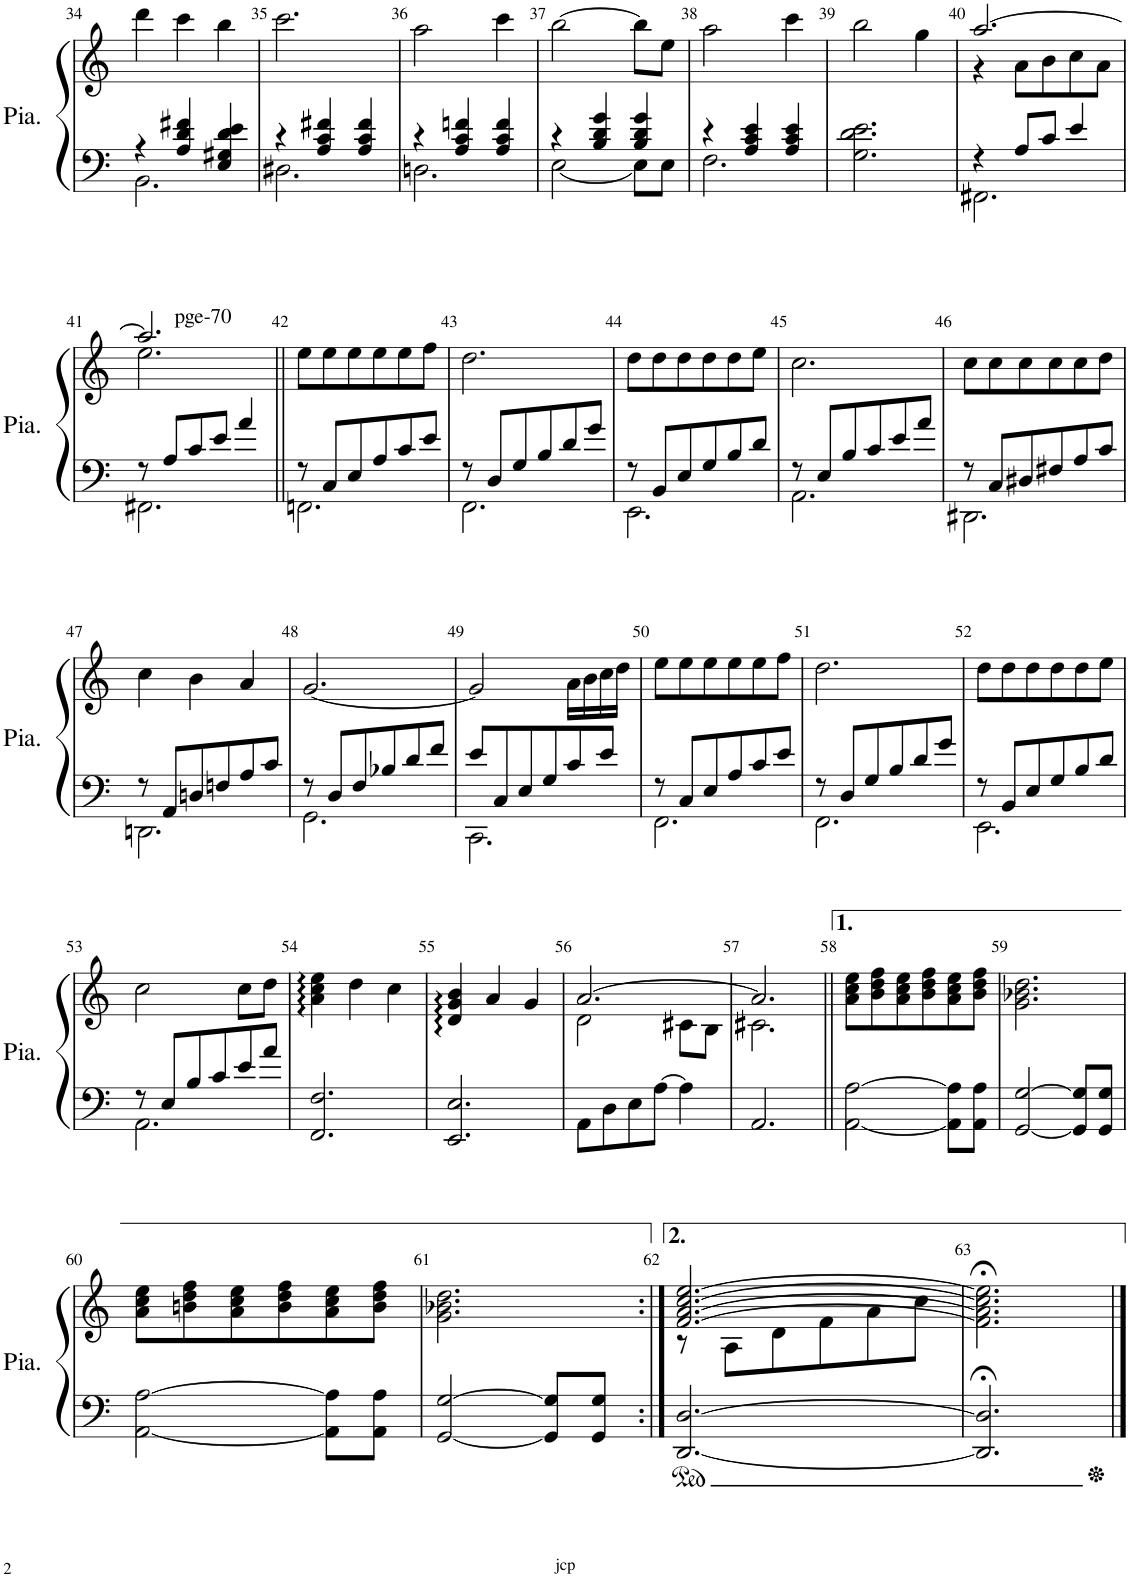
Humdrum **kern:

**kern	**kern
*part1	*part1
*staff2	*staff1
*I"Piano	*
*I'Pia.	*
!!LO:PB:g=z
*clefF4	*clefG2
*k[]	*k[]
*M3/4	*M3/4
=34	=34
*^	*
4r	2.BB\	4ddd\
4A/ 4d/ 4f#X/	.	4ccc\
4E/ 4G#X/ 4d/ 4e/	.	4bb\
=35	=35	=35
4r	2.D#X\	2.ccc\
4A/ 4c/ 4f#X/	.	.
4A/ 4c/ 4f#/	.	.
=36	=36	=36
4r	2.Dn\	2aa\
4A/ 4c/ 4fn/	.	.
4A/ 4c/ 4f/	.	4ccc\
=37	=37	=37
4r	[2E\	[2bb\
4B/ 4d/ 4g/	.	.
4B/ 4d/ 4g/	8E\L]	8bb\L]
.	8E\J	8ee\J
=38	=38	=38
4r	2.F\	2aa\
4A/ 4c/ 4e/	.	.
4A/ 4c/ 4e/	.	4ccc\
*v	*v	*
=39	=39
2.G\ 2.d\ 2.e\	2bb\
.	4gg\
=40	=40
*^	*^
4r	2.FF#X\	[2.aa/	4r
8A/L	.	.	8a\L
8c/J	.	.	8b\
4e/	.	.	8cc\
.	.	.	8a\J
!!LO:LB:g=z	!!
=41	=41	=41	=41
!	!	!LO:TX:a:t=pge-70	!
8r	2.FF#X\	2.aa/]	2.ee\
8A/L	.	.	.
8c/	.	.	.
8e/J	.	.	.
4a/	.	.	.
*	*	*v	*v
=42||	=42||	=42||
8r	2.FFn\	8ee\L
8C/L	.	8ee\
8E/	.	8ee\
8A/	.	8ee\
8c/	.	8ee\
8e/J	.	8ff\J
=43	=43	=43
8r	2.FF\	2.dd\
8D/L	.	.
8G/	.	.
8B/	.	.
8d/	.	.
8g/J	.	.
=44	=44	=44
8r	2.EE\	8dd\L
8BB/L	.	8dd\
8E/	.	8dd\
8G/	.	8dd\
8B/	.	8dd\
8d/J	.	8ee\J
=45	=45	=45
8r	2.AA\	2.cc\
8E/L	.	.
8B/	.	.
8c/	.	.
8e/	.	.
8a/J	.	.
=46	=46	=46
8r	2.DD#X\	8cc\L
8C/L	.	8cc\
8D#X/	.	8cc\
8F#X/	.	8cc\
8A/	.	8cc\
8c/J	.	8dd\J
!!LO:LB:g=z
=47	=47	=47
8r	2.DDn\	4cc\
8AA/L	.	.
8Dn/	.	4b\
8Fn/	.	.
8A/	.	4a/
8c/J	.	.
=48	=48	=48
8r	2.GG\	[2.g/
8D/L	.	.
8F/	.	.
8B-X/	.	.
8d/	.	.
8f/J	.	.
=49	=49	=49
8e/L	2.CC\	2g/]
8C/	.	.
8E/	.	.
8G/	.	.
8c/	.	16a\LL
.	.	16b\
8e/J	.	16cc\
.	.	16dd\JJ
=50	=50	=50
8r	2.FF\	8ee\L
8C/L	.	8ee\
8E/	.	8ee\
8A/	.	8ee\
8c/	.	8ee\
8e/J	.	8ff\J
=51	=51	=51
8r	2.FF\	2.dd\
8D/L	.	.
8G/	.	.
8B/	.	.
8d/	.	.
8g/J	.	.
=52	=52	=52
8r	2.EE\	8dd\L
8BB/L	.	8dd\
8E/	.	8dd\
8G/	.	8dd\
8B/	.	8dd\
8d/J	.	8ee\J
!!LO:LB:g=z
=53	=53	=53
8r	2.AA\	2cc\
8E/L	.	.
8B/	.	.
8c/	.	.
8e/	.	8cc\L
8a/J	.	8dd\J
*v	*v	*
=54	=54
2.FF/ 2.F/	4a\:: 4cc\:: 4ee\::
.	4dd\
.	4cc\
=55	=55
2.EE/ 2.E/	4d/:: 4g/:: 4b/::
.	4a/
.	4g/
=56	=56
*	*^
8AA\L	[2.a/	2d\
8D\	.	.
8E\	.	.
[8A\J	.	.
4A\]	.	8c#X\L
.	.	8B\J
=57	=57	=57
2.AA/	2.a/]	2.c#X\
*	*v	*v
=58||	=58||
[2AA\ [2A\	8a\ 8cc\ 8ee\L
.	8b\ 8dd\ 8ff\
.	8a\ 8cc\ 8ee\
.	8b\ 8dd\ 8ff\
8AA\] 8A\]L	8a\ 8cc\ 8ee\
8AA\ 8A\J	8b\ 8dd\ 8ff\J
=59	=59
[2GG/ [2G/	2.g\ 2.b-X\ 2.dd\
8GG/] 8G/]L	.
8GG/ 8G/J	.
!!LO:LB:g=z
=60	=60
[2AA\ [2A\	8a\ 8cc\ 8ee\L
.	8bn\ 8dd\ 8ff\
.	8a\ 8cc\ 8ee\
.	8b\ 8dd\ 8ff\
8AA\] 8A\]L	8a\ 8cc\ 8ee\
8AA\ 8A\J	8b\ 8dd\ 8ff\J
=61	=61
[2GG/ [2G/	2.g\ 2.b-X\ 2.dd\
8GG/] 8G/]L	.
8GG/ 8G/J	.
=62:|!	=62:|!
*	*^
[2.DD/ [2.D/	[2.f/ [2.a/ [2.cc/ [2.ee/	8r
.	.	8A\L
.	.	8d\
.	.	8f\
.	.	8a\
.	.	8cc\J
*	*v	*v
=63	=63
2.DD/];< 2.D/];<	2.f\];< 2.a\];< 2.cc\];< 2.ee\];<
==	==
*-	*-
